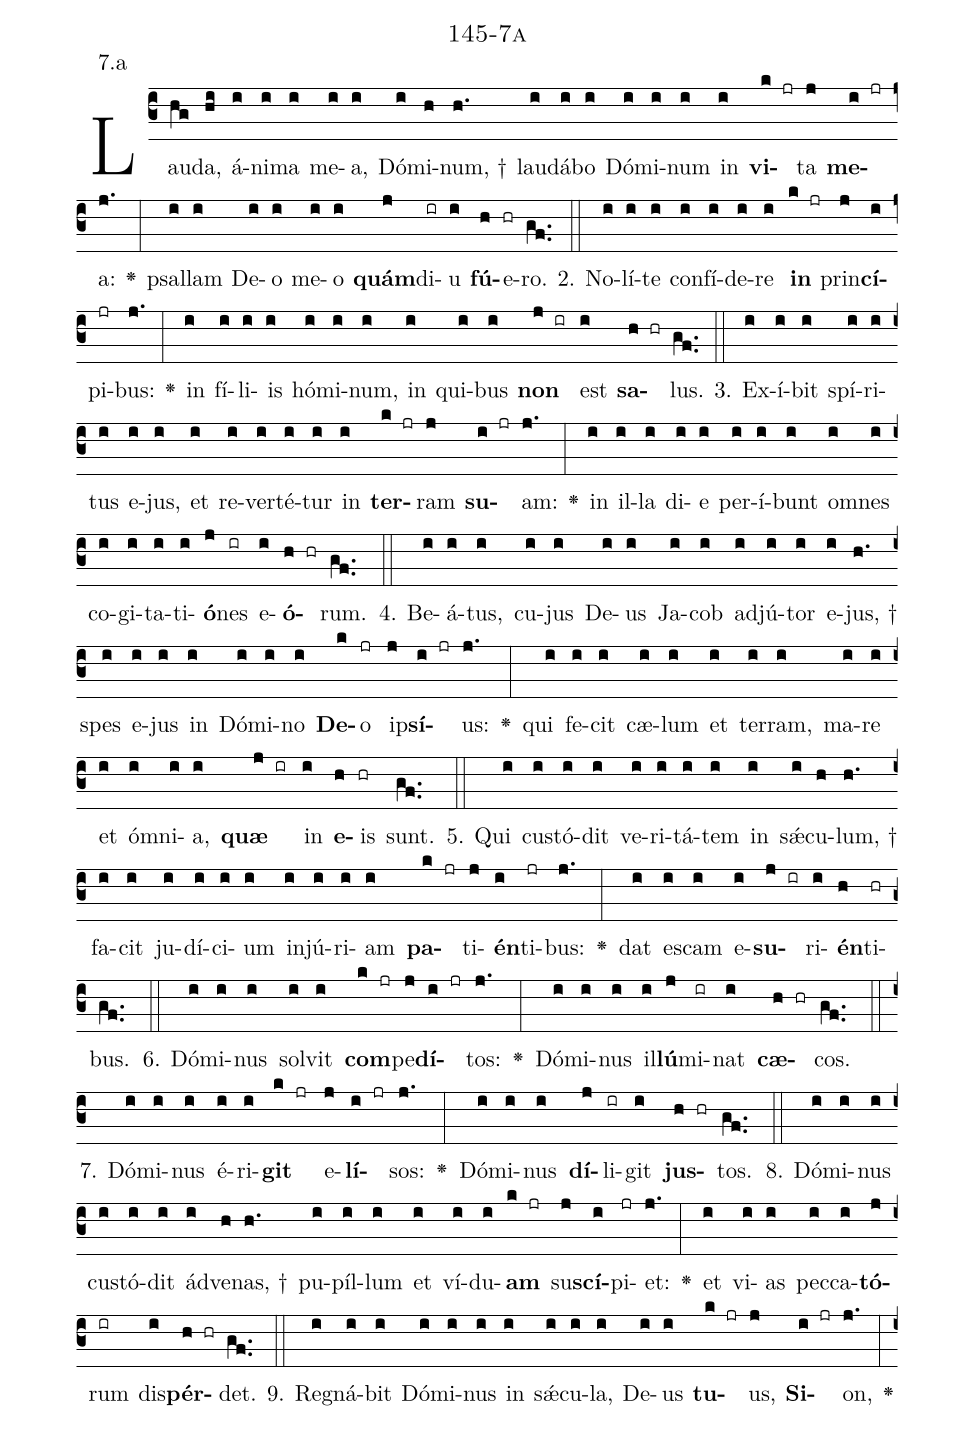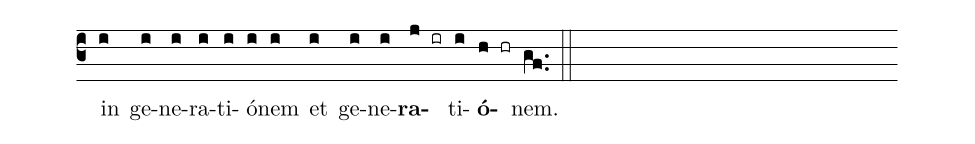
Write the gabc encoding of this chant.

name: 145-7a;
annotation: 7.a;
%%
(c3)Lau(hg)da,(hi) á(i)ni(i)ma(i) me(i)a,(i) Dó(i)mi(h)num, †(h.) lau(i)dá(i)bo(i) Dó(i)mi(i)num(i) in(i) <b>vi</b>(k jr)ta(j) <b>me</b>(i jr)a:(j.) <v>\greheightstar</v>(:) psal(i)lam(i) De(i)o(i) me(i)o(i) <b>quám</b>(j)di(ir)u(i) <b>fú</b>(h)e(hr)ro.(gf..) (::)
2. No(i)lí(i)te(i) con(i)fí(i)de(i)re(i) <b>in</b>(k jr) prin(j)<b>cí</b>(i)pi(jr)bus:(j.) <v>\greheightstar</v>(:) in(i) fí(i)li(i)is(i) hó(i)mi(i)num,(i) in(i) qui(i)bus(i) <b>non</b>(j ir) est(i) <b>sa</b>(h hr)lus.(gf..) (::)
3. Ex(i)í(i)bit(i) spí(i)ri(i)tus(i) e(i)jus,(i) et(i) re(i)ver(i)té(i)tur(i) in(i) <b>ter</b>(k jr)ram(j) <b>su</b>(i jr)am:(j.) <v>\greheightstar</v>(:) in(i) il(i)la(i) di(i)e(i) per(i)í(i)bunt(i) om(i)nes(i) co(i)gi(i)ta(i)ti(i)<b>ó</b>(j)nes(ir) e(i)<b>ó</b>(h hr)rum.(gf..) (::)
4. Be(i)á(i)tus,(i) cu(i)jus(i) De(i)us(i) Ja(i)cob(i) ad(i)jú(i)tor(i) e(i)jus, †(h.) spes(i) e(i)jus(i) in(i) Dó(i)mi(i)no(i) <b>De</b>(k)o(jr) ip(j)<b>sí</b>(i jr)us:(j.) <v>\greheightstar</v>(:) qui(i) fe(i)cit(i) cæ(i)lum(i) et(i) ter(i)ram,(i) ma(i)re(i) et(i) óm(i)ni(i)a,(i) <b>quæ</b>(j ir) in(i) <b>e</b>(h)is(hr) sunt.(gf..) (::)
5. Qui(i) cus(i)tó(i)dit(i) ve(i)ri(i)tá(i)tem(i) in(i) sǽ(i)cu(h)lum, †(h.) fa(i)cit(i) ju(i)dí(i)ci(i)um(i) in(i)jú(i)ri(i)am(i) <b>pa</b>(k jr)ti(j)<b>én</b>(i)ti(jr)bus:(j.) <v>\greheightstar</v>(:) dat(i) es(i)cam(i) e(i)<b>su</b>(j ir)ri(i)<b>én</b>(h)ti(hr)bus.(gf..) (::)
6. Dó(i)mi(i)nus(i) sol(i)vit(i) <b>com</b>(k jr)pe(j)<b>dí</b>(i jr)tos:(j.) <v>\greheightstar</v>(:) Dó(i)mi(i)nus(i) il(i)<b>lú</b>(j)mi(ir)nat(i) <b>cæ</b>(h hr)cos.(gf..) (::)
7. Dó(i)mi(i)nus(i) é(i)ri(i)<b>git</b>(k jr) e(j)<b>lí</b>(i jr)sos:(j.) <v>\greheightstar</v>(:) Dó(i)mi(i)nus(i) <b>dí</b>(j)li(ir)git(i) <b>jus</b>(h hr)tos.(gf..) (::)
8. Dó(i)mi(i)nus(i) cus(i)tó(i)dit(i) ád(i)ve(h)nas, †(h.) pu(i)píl(i)lum(i) et(i) ví(i)du(i)<b>am</b>(k jr) su(j)<b>scí</b>(i)pi(jr)et:(j.) <v>\greheightstar</v>(:) et(i) vi(i)as(i) pec(i)ca(i)<b>tó</b>(j)rum(ir) dis(i)<b>pér</b>(h hr)det.(gf..) (::)
9. Re(i)gná(i)bit(i) Dó(i)mi(i)nus(i) in(i) sǽ(i)cu(i)la,(i) De(i)us(i) <b>tu</b>(k jr)us,(j) <b>Si</b>(i jr)on,(j.) <v>\greheightstar</v>(:) in(i) ge(i)ne(i)ra(i)ti(i)ó(i)nem(i) et(i) ge(i)ne(i)<b>ra</b>(j ir)ti(i)<b>ó</b>(h hr)nem.(gf..) (::)
